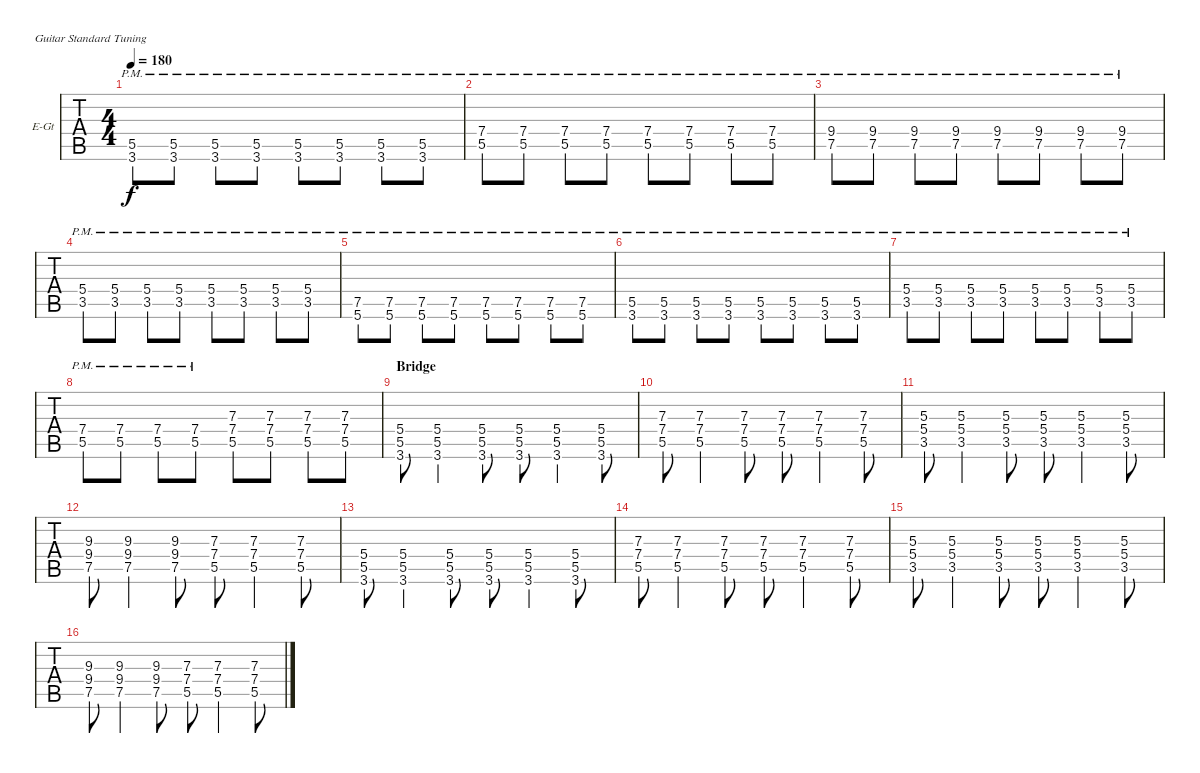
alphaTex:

\bracketExtendMode groupsimilarinstruments
\firstSystemTrackNameOrientation horizontal
\otherSystemsTrackNameOrientation horizontal
\track ("Electric Guitar" "E-Gt") {instrument distortionguitar}
\staff {tabs}
\tuning (E4 B3 G3 D3 A2 E2)
\ts (4 4)
\tempo 180
\clef g2
\ks c
(3.6{pm} 5.5{pm}).8{dy f} (3.6{pm} 5.5{pm}).8 (3.6{pm} 5.5{pm}).8 (3.6{pm} 5.5{pm}).8 (3.6{pm} 5.5{pm}).8 (3.6{pm} 5.5{pm}).8 (3.6{pm} 5.5{pm}).8 (3.6{pm} 5.5{pm}).8 |
(5.5{pm} 7.4{pm}).8 (5.5{pm} 7.4{pm}).8 (5.5{pm} 7.4{pm}).8 (5.5{pm} 7.4{pm}).8 (5.5{pm} 7.4{pm}).8 (5.5{pm} 7.4{pm}).8 (5.5{pm} 7.4{pm}).8 (5.5{pm} 7.4{pm}).8 |
(7.5{pm} 9.4{pm}).8 (7.5{pm} 9.4{pm}).8 (7.5{pm} 9.4{pm}).8 (7.5{pm} 9.4{pm}).8 (7.5{pm} 9.4{pm}).8 (7.5{pm} 9.4{pm}).8 (7.5{pm} 9.4{pm}).8 (7.5{pm} 9.4{pm}).8 |
(3.5{pm} 5.4{pm}).8 (3.5{pm} 5.4{pm}).8 (3.5{pm} 5.4{pm}).8 (3.5{pm} 5.4{pm}).8 (3.5{pm} 5.4{pm}).8 (3.5{pm} 5.4{pm}).8 (3.5{pm} 5.4{pm}).8 (3.5{pm} 5.4{pm}).8 |
(5.6{pm} 7.5{pm}).8 (5.6{pm} 7.5{pm}).8 (5.6{pm} 7.5{pm}).8 (5.6{pm} 7.5{pm}).8 (5.6{pm} 7.5{pm}).8 (5.6{pm} 7.5{pm}).8 (5.6{pm} 7.5{pm}).8 (5.6{pm} 7.5{pm}).8 |
(3.6{pm} 5.5{pm}).8 (3.6{pm} 5.5{pm}).8 (3.6{pm} 5.5{pm}).8 (3.6{pm} 5.5{pm}).8 (3.6{pm} 5.5{pm}).8 (3.6{pm} 5.5{pm}).8 (3.6{pm} 5.5{pm}).8 (3.6{pm} 5.5{pm}).8 |
(3.5{pm} 5.4{pm}).8 (3.5{pm} 5.4{pm}).8 (3.5{pm} 5.4{pm}).8 (3.5{pm} 5.4{pm}).8 (3.5{pm} 5.4{pm}).8 (3.5{pm} 5.4{pm}).8 (3.5{pm} 5.4{pm}).8 (3.5{pm} 5.4{pm}).8 |
(5.5{pm} 7.4{pm}).8 (5.5{pm} 7.4{pm}).8 (5.5{pm} 7.4{pm}).8 (5.5{pm} 7.4{pm}).8 (5.5 7.4 7.3).8 (5.5 7.4 7.3).8 (5.5 7.4 7.3).8 (5.5 7.4 7.3).8 |
\section ("" "Bridge")
(3.6 5.5 5.4).8 (3.6 5.5 5.4).4 (3.6 5.5 5.4).8 (3.6 5.5 5.4).8 (3.6 5.5 5.4).4 (3.6 5.5 5.4).8 |
(5.5 7.4 7.3).8 (5.5 7.4 7.3).4 (5.5 7.4 7.3).8 (5.5 7.4 7.3).8 (5.5 7.4 7.3).4 (5.5 7.4 7.3).8 |
(3.5 5.4 5.3).8 (3.5 5.4 5.3).4 (3.5 5.4 5.3).8 (3.5 5.4 5.3).8 (3.5 5.4 5.3).4 (3.5 5.4 5.3).8 |
(7.5 9.4 9.3).8 (7.5 9.4 9.3).4 (7.5 9.4 9.3).8 (5.5 7.4 7.3).8 (5.5 7.4 7.3).4 (5.5 7.4 7.3).8 |
(3.6 5.5 5.4).8 (3.6 5.5 5.4).4 (3.6 5.5 5.4).8 (3.6 5.5 5.4).8 (3.6 5.5 5.4).4 (3.6 5.5 5.4).8 |
(5.5 7.4 7.3).8 (5.5 7.4 7.3).4 (5.5 7.4 7.3).8 (5.5 7.4 7.3).8 (5.5 7.4 7.3).4 (5.5 7.4 7.3).8 |
(3.5 5.4 5.3).8 (3.5 5.4 5.3).4 (3.5 5.4 5.3).8 (3.5 5.4 5.3).8 (3.5 5.4 5.3).4 (3.5 5.4 5.3).8 |
(7.5 9.4 9.3).8 (7.5 9.4 9.3).4 (7.5 9.4 9.3).8 (5.5 7.4 7.3).8 (5.5 7.4 7.3).4 (5.5 7.4 7.3).8
